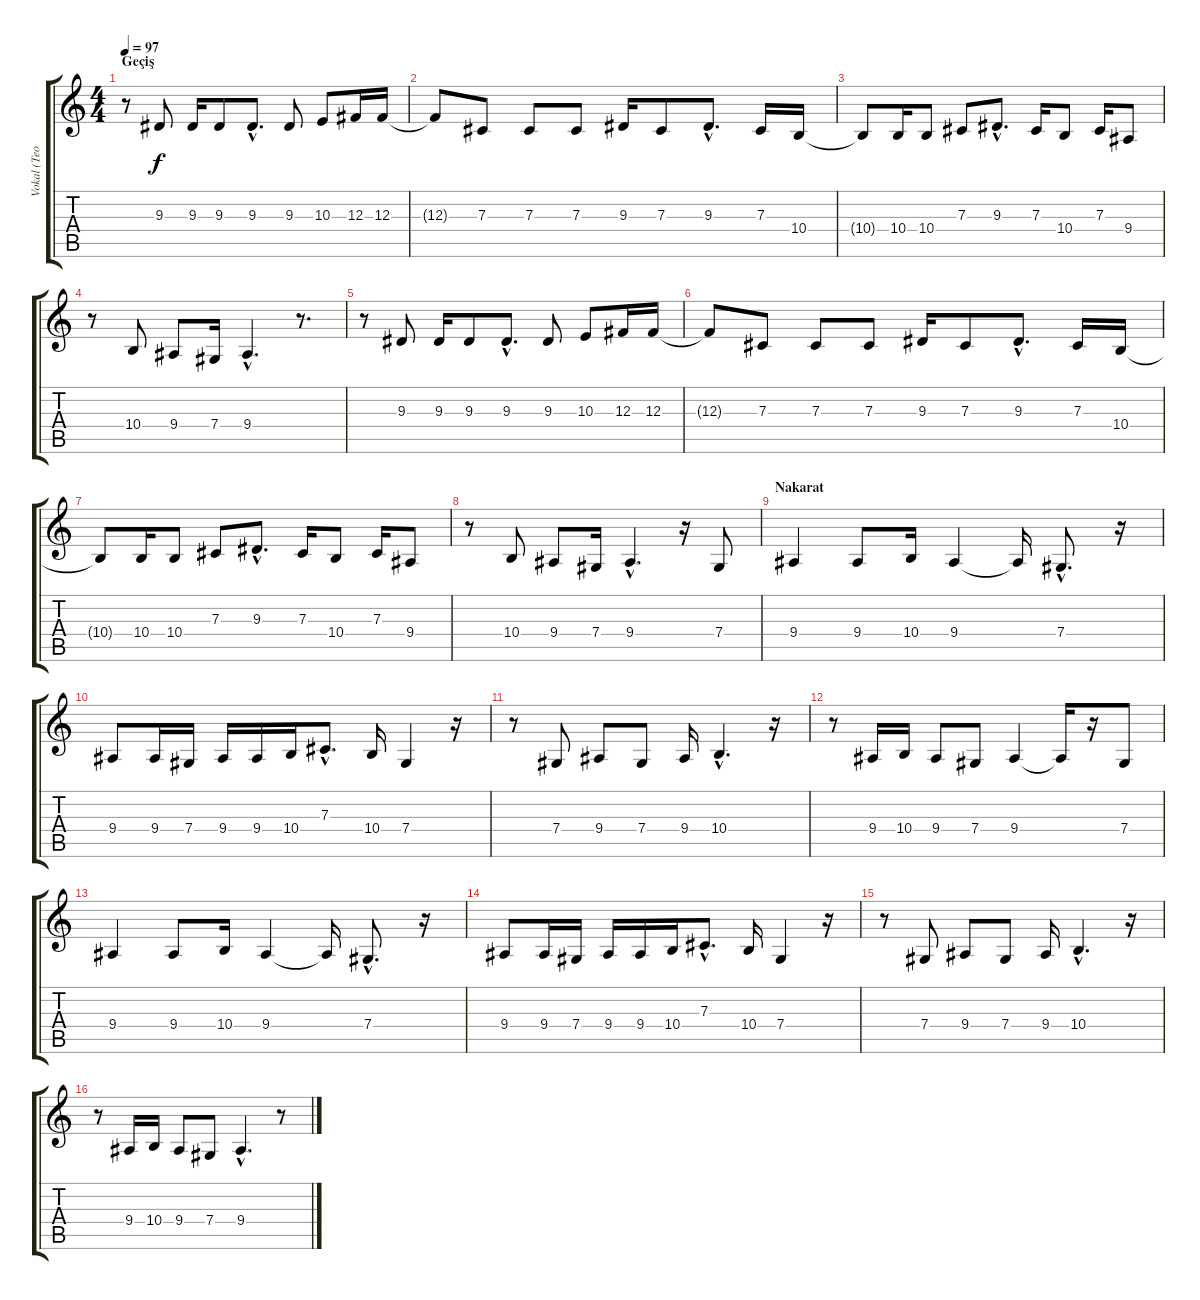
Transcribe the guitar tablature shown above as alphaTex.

\track ("Vokal (Teoman)" "Vokal (Teo") {instrument lead1square}
\staff {score tabs}
\tuning (Eb4 Bb3 Gb3 Db3 Ab2 Eb2) {hide}
\ts (4 4)
\section ("" "Geçiş")
\tempo 97
\clef g2
\ks c
r.8{dy f} 9.3.8 9.3.16 9.3.8 9.3{hac}.8{d} 9.3.8 10.3.8 12.3.16 12.3.16 |
12.3{t}.8 7.3.8 7.3.8 7.3.8 9.3.16 7.3.8 9.3{hac}.8{d} 7.3.16 10.4.16 |
10.4{t}.8 10.4.16 10.4.8 7.3.8 9.3{hac}.8{d} 7.3.16 10.4.8 7.3.16 9.4.8 |
r.8 10.4.8 9.4.8 7.4.16 9.4{hac}.4{d} r.8{d} |
r.8 9.3.8 9.3.16 9.3.8 9.3{hac}.8{d} 9.3.8 10.3.8 12.3.16 12.3.16 |
12.3{t}.8 7.3.8 7.3.8 7.3.8 9.3.16 7.3.8 9.3{hac}.8{d} 7.3.16 10.4.16 |
10.4{t}.8 10.4.16 10.4.8 7.3.8 9.3{hac}.8{d} 7.3.16 10.4.8 7.3.16 9.4.8 |
r.8 10.4.8 9.4.8 7.4.16 9.4{hac}.4{d} r.16 7.4.8 |
\section ("" "Nakarat")
9.4.4 9.4.8 10.4.16 9.4.4 9.4{t}.16 7.4{hac}.8{d} r.16 |
9.4.8 9.4.16 7.4.16 9.4.16 9.4.16 10.4.16 7.3{hac}.8{d} 10.4.16 7.4.4 r.16 |
r.8 7.4.8 9.4.8 7.4.8 9.4.16 10.4{hac}.4{d} r.16 |
r.8 9.4.16 10.4.16 9.4.8 7.4.8 9.4.4 9.4{t}.16 r.16 7.4.8 |
9.4.4 9.4.8 10.4.16 9.4.4 9.4{t}.16 7.4{hac}.8{d} r.16 |
9.4.8 9.4.16 7.4.16 9.4.16 9.4.16 10.4.16 7.3{hac}.8{d} 10.4.16 7.4.4 r.16 |
r.8 7.4.8 9.4.8 7.4.8 9.4.16 10.4{hac}.4{d} r.16 |
r.8 9.4.16 10.4.16 9.4.8 7.4.8 9.4{hac}.4{d} r.8
